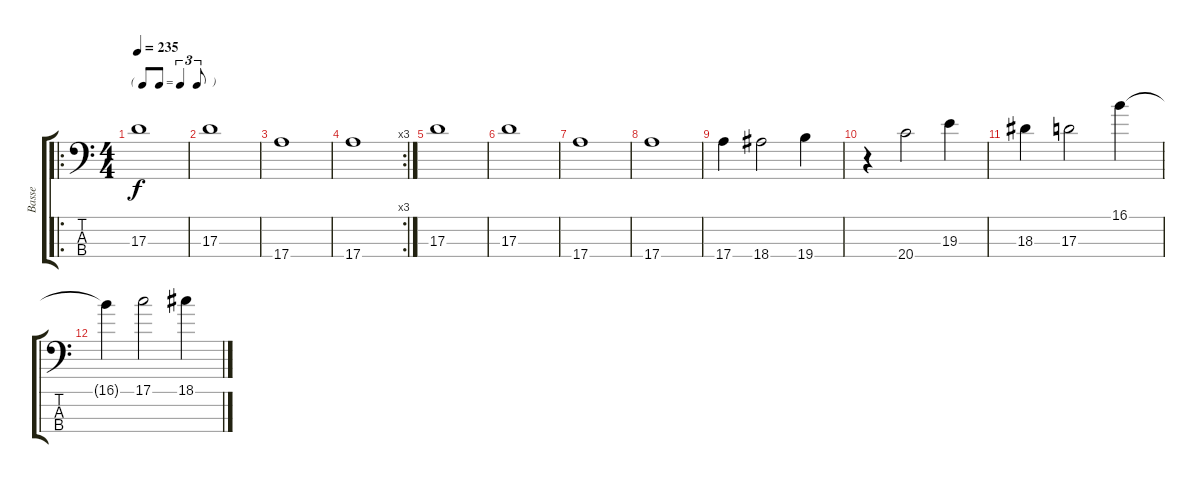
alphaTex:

\track ("Basse" "Basse") {instrument acousticbass}
\staff {score tabs}
\tuning (G2 D2 A1 E1) {hide}
\ro
\ts (4 4)
\tf triplet8th
\tempo 235
\clef f4
\ks c
17.3.1{dy f} |
17.3.1 |
17.4.1 |
\rc 3
17.4.1 |
17.3.1 |
17.3.1 |
17.4.1 |
17.4.1 |
17.4.4 18.4.2 19.4.4 |
r.4 20.4.2 19.3.4 |
18.3.4 17.3.2 16.1.4 |
16.1{t}.4 17.1.2 18.1.4
